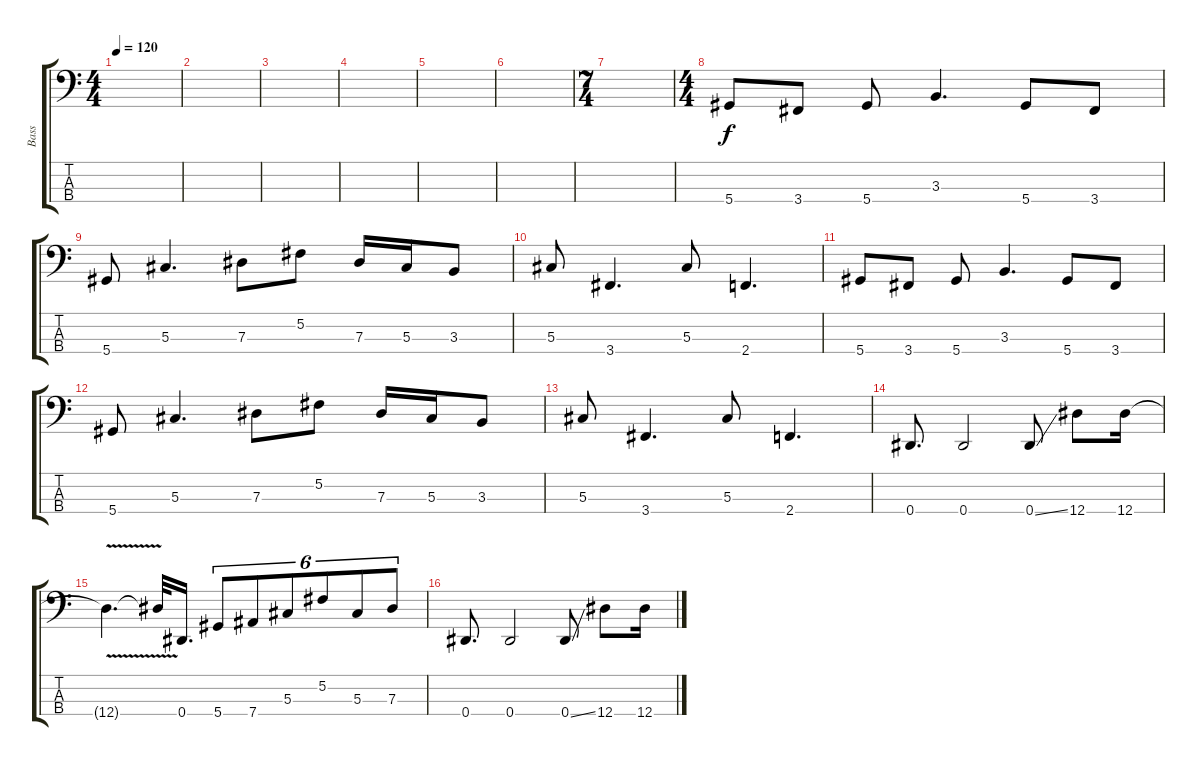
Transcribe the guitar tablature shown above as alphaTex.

\track ("Bass" "Bass") {instrument electricbassfinger}
\staff {score tabs}
\tuning (Gb2 Db2 Ab1 Eb1) {hide}
\ts (4 4)
\tempo 120
\clef f4
\ks c
|
|
|
|
|
|
\ts (7 4)
|
\ts (4 4)
5.4.8 3.4.8 5.4.8 3.3.4{d} 5.4.8 3.4.8 |
5.4.8 5.3.4{d} 7.3.8 5.2.8 7.3.16 5.3.16 3.3.8 |
5.3.8 3.4.4{d} 5.3.8 2.4.4{d} |
5.4.8 3.4.8 5.4.8 3.3.4{d} 5.4.8 3.4.8 |
5.4.8 5.3.4{d} 7.3.8 5.2.8 7.3.16 5.3.16 3.3.8 |
5.3.8 3.4.4{d} 5.3.8 2.4.4{d} |
0.4.8{d} 0.4.2 0.4{ss}.8 12.4.8 12.4.16 |
12.4{v t}.4{d} 12.4{t}.32 0.4.16{d} 5.4.8{tu (6 4)} 7.4.8{tu (6 4)} 5.3.8{tu (6 4)} 5.2.8{tu (6 4)} 5.3.8{tu (6 4)} 7.3.8{tu (6 4)} |
0.4.8{d} 0.4.2 0.4{ss}.8 12.4.8 12.4.16
